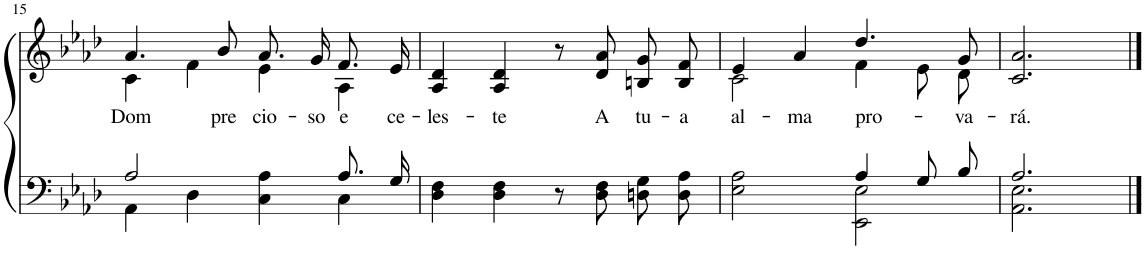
**kern	**kern	**text
*part2	*part1	*part1
*staff2	*staff1	*staff1
*I"Parte III e IV	*I"Parte I e II	*
!!LO:PB:g=z
*clefF4	*clefG2	*
*k[b-e-a-d-]	*k[b-e-a-d-]	*
*M4/4	*M4/4	*
=15	=15	=15
*^	*^	*
!	!	!	!	!LO:LY:b
2A-/	4AA-\	4.a-/	4c\	Dom
.	4D-\	.	4f\	.
!	!	!	!	!LO:LY:b
.	.	8b-/	.	pre-
!	!	!	!	!LO:LY:b
4ryy	4C\ 4A-\	8.a-/L	4e-\	-cio-
!	!	!	!	!LO:LY:b
.	.	16g/Jk	.	-so
!	!	!	!	!LO:LY:b
8.A-/L	4C\	8.f/L	4A-\	e
!	!	!	!	!LO:LY:b
16G/Jk	.	16e-/Jk	.	ce-
*v	*v	*	*	*
*	*v	*v	*
=16	=16	=16
!	!	!LO:LY:b
4D-\ 4F\	4A-/ 4d-/	-les-
!	!	!LO:LY:b
4D-\ 4F\	4A-/ 4d-/	-te
8r	8r	.
!	!	!LO:LY:b
8D-\ 8F\	8d-/ 8a-/	A
!	!	!LO:LY:b
8Dn\ 8G\L	8Bn/ 8g/L	tu-
!	!	!LO:LY:b
8D\ 8A-\J	8B/ 8f/J	-a
=17	=17	=17
*^	*^	*
!	!	!	!	!LO:LY:b
2ryy	2E-\ 2A-\	4e-/	2c\	al-
!	!	!	!	!LO:LY:b
.	.	4a-/	.	-ma
!	!	!	!	!LO:LY:b
4A-/	2EE-\ 2E-\	4.dd-/	4f\	pro-
8G/L	.	.	8e-\L	.
!	!	!	!	!LO:LY:b
8B-/J	.	8g/	8d-\J	-va-
=18	=18	=18	=18	=18
!	!	!	!	!LO:LY:b
*	*	*v	*v	*
2.A-/	2.AA-\ 2.E-\	2.c/ 2.a-/	-rá.
*v	*v	*	*
==	==	==
*-	*-	*-
